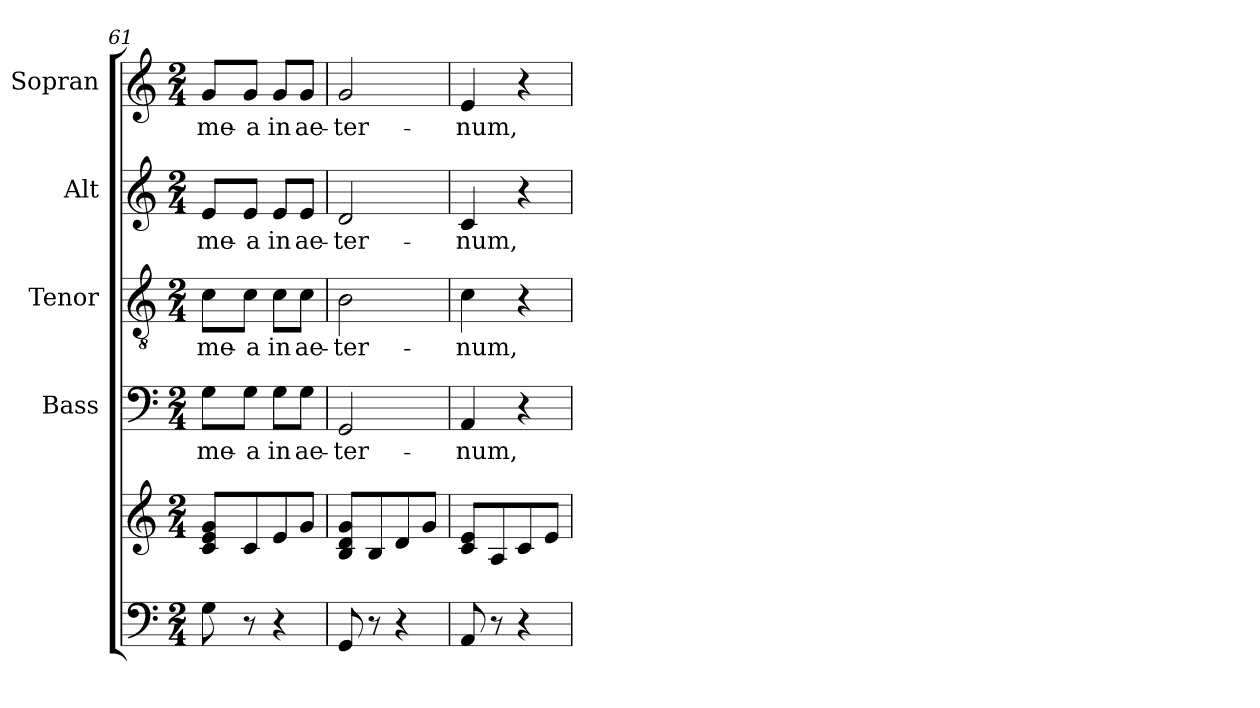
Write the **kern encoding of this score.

**kern	**kern	**kern	**text	**kern	**text	**kern	**text	**kern	**text
*part5	*part5	*part4	*part4	*part3	*part3	*part2	*part2	*part1	*part1
*staff6	*staff5	*staff4	*staff4	*staff3	*staff3	*staff2	*staff2	*staff1	*staff1
*	*	*I"Bass	*	*I"Tenor	*	*I"Alt	*	*I"Sopran	*
*	*	*I'B.	*	*I'T.	*	*I'A.	*	*I'S.	*
*clefF4	*clefG2	*clefF4	*	*clefGv2	*	*clefG2	*	*clefG2	*
*k[]	*k[]	*k[]	*	*k[]	*	*k[]	*	*k[]	*
*C:	*C:	*C:	*	*C:	*	*C:	*	*C:	*
*M2/4	*M2/4	*M2/4	*	*M2/4	*	*M2/4	*	*M2/4	*
=61	=61	=61	=61	=61	=61	=61	=61	=61	=61
!	!	!	!LO:LY:b	!	!LO:LY:b	!	!LO:LY:b	!	!LO:LY:b
8G\	8c/ 8e/ 8g/L	8G\L	me-	8c\L	me-	8e/L	me-	8g/L	me-
!	!	!	!LO:LY:b	!	!LO:LY:b	!	!LO:LY:b	!	!LO:LY:b
8r	8c/	8G\J	-a	8c\J	-a	8e/J	-a	8g/J	-a
!	!	!	!LO:LY:b	!	!LO:LY:b	!	!LO:LY:b	!	!LO:LY:b
4r	8e/	8G\L	in	8c\L	in	8e/L	in	8g/L	in
!	!	!	!LO:LY:b	!	!LO:LY:b	!	!LO:LY:b	!	!LO:LY:b
.	8g/J	8G\J	ae-	8c\J	ae-	8e/J	ae-	8g/J	ae-
=62	=62	=62	=62	=62	=62	=62	=62	=62	=62
!	!	!	!LO:LY:b	!	!LO:LY:b	!	!LO:LY:b	!	!LO:LY:b
8GG/	8B/ 8d/ 8g/L	2GG/	-ter-	2B\	-ter-	2d/	-ter-	2g/	-ter-
8r	8B/	.	.	.	.	.	.	.	.
4r	8d/	.	.	.	.	.	.	.	.
.	8g/J	.	.	.	.	.	.	.	.
=63	=63	=63	=63	=63	=63	=63	=63	=63	=63
!	!	!	!LO:LY:b	!	!LO:LY:b	!	!LO:LY:b	!	!LO:LY:b
8AA/	8c/ 8e/L	4AA/	-num,	4c\	-num,	4c/	-num,	4e/	-num,
8r	8A/	.	.	.	.	.	.	.	.
4r	8c/	4r	.	4r	.	4r	.	4r	.
.	8e/J	.	.	.	.	.	.	.	.
=	=	=	=	=	=	=	=	=	=
*-	*-	*-	*-	*-	*-	*-	*-	*-	*-
